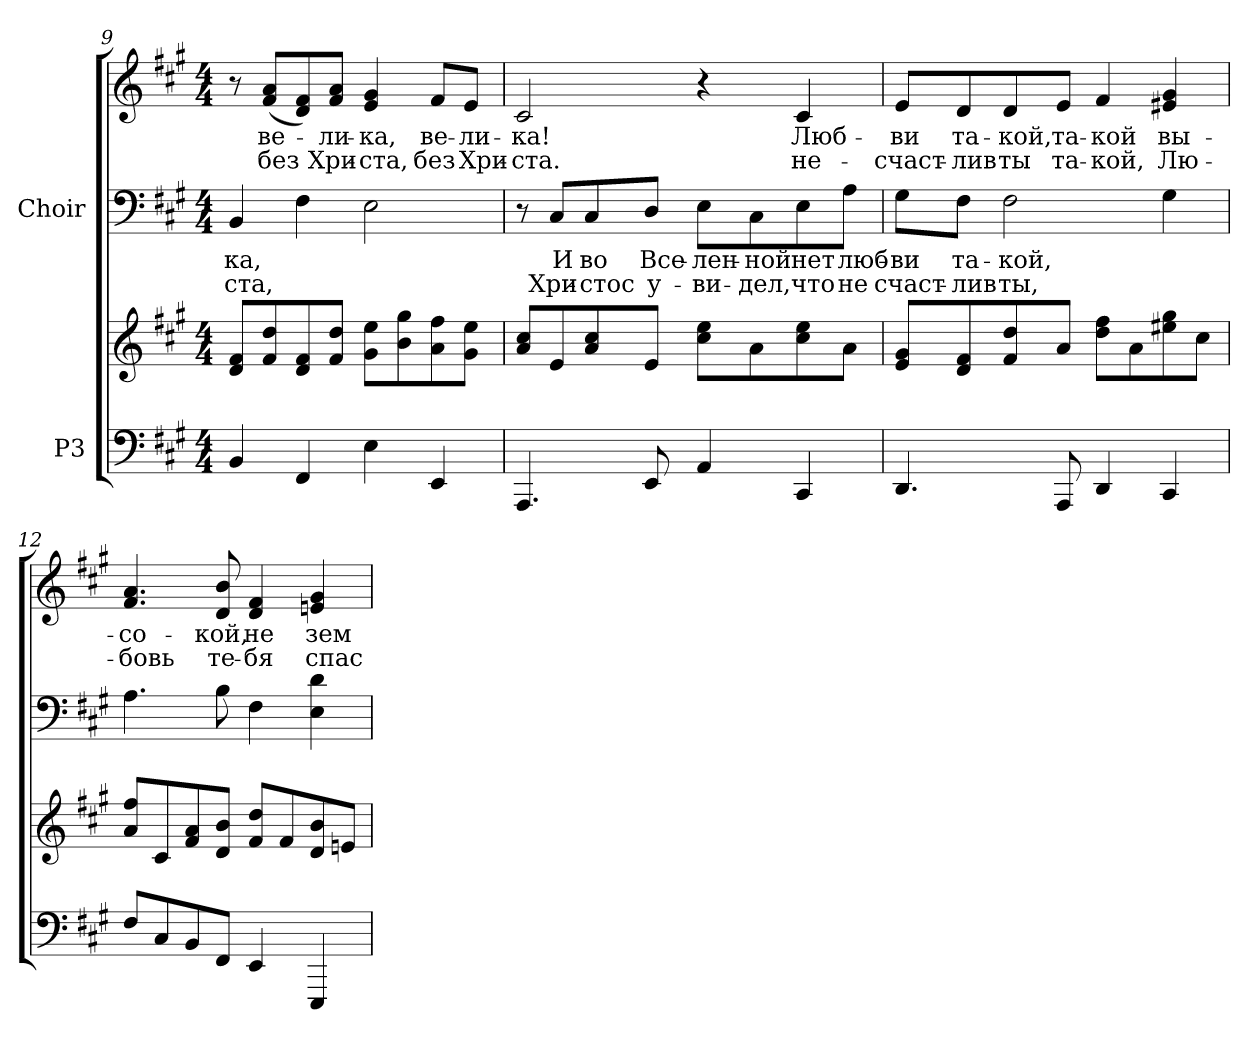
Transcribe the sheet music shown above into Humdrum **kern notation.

**kern	**kern	**kern	**text	**text	**kern	**text	**text
*part2	*part2	*part1	*part1	*part1	*part1	*part1	*part1
*staff4	*staff3	*staff2	*staff2	*staff2	*staff1	*staff1	*staff1
*I"P3	*	*I"Choir	*	*	*	*	*
!!LO:LB:g=z
*clefF4	*clefG2	*clefF4	*	*	*clefG2	*	*
*k[f#c#g#]	*k[f#c#g#]	*k[f#c#g#]	*	*	*k[f#c#g#]	*	*
*A:	*A:	*A:	*	*	*A:	*	*
*M4/4	*M4/4	*M4/4	*	*	*M4/4	*	*
=9	=9	=9	=9	=9	=9	=9	=9
!	!	!	!LO:LY:a:color=#000000	!LO:LY:a:color=#000000	!	!	!
4BBi/	8di/ 8f#iL	4BBi/	-ка,	-ста,	8r	.	.
!	!	!	!	!	!	!LO:LY:b:color=#000000	!LO:LY:b:color=#000000
.	8f#i/ 8ddi	.	.	.	(8f#i/ 8aiL	ве-	без
4FF#i/	8di/ 8f#i	4F#i\	.	.	8di/ 8f#i)	.	.
!	!	!	!	!	!	!LO:LY:b:color=#000000	!LO:LY:b:color=#000000
.	8f#i/ 8ddiJ	.	.	.	8f#i/ 8aiJ	-ли-	Хри-
!	!	!	!	!	!	!LO:LY:b:color=#000000	!LO:LY:b:color=#000000
4Ei\	8g#i\ 8eeiL	2Ei\	.	.	4ei/ 4g#i	-ка,	-ста,
.	8bi\ 8gg#i	.	.	.	.	.	.
!	!	!	!	!	!	!LO:LY:b:color=#000000	!LO:LY:b:color=#000000
4EEi/	8ai\ 8ff#i	.	.	.	8f#i/L	ве-	без
!	!	!	!	!	!	!LO:LY:b:color=#000000	!LO:LY:b:color=#000000
.	8g#i\ 8eeiJ	.	.	.	8ei/J	-ли-	Хри-
=10	=10	=10	=10	=10	=10	=10	=10
!	!	!	!	!	!	!LO:LY:b:color=#000000	!LO:LY:b:color=#000000
4.AAAi/	8ai/ 8cc#iL	8r	.	.	2c#i/	-ка!	-ста.
!	!	!	!LO:LY:a:color=#000000	!LO:LY:a:color=#000000	!	!	!
.	8ei/	8C#i/L	И	Хри-	.	.	.
!	!	!	!LO:LY:a:color=#000000	!LO:LY:a:color=#000000	!	!	!
.	8ai/ 8cc#i	8C#i/	во	-стос	.	.	.
!	!	!	!LO:LY:a:color=#000000	!LO:LY:a:color=#000000	!	!	!
8EEi/	8ei/J	8Di/J	Все-	у-	.	.	.
!	!	!	!LO:LY:a:color=#000000	!LO:LY:a:color=#000000	!	!	!
4AAi/	8cc#i\ 8eeiL	8Ei\L	-лен-	-ви-	4r	.	.
!	!	!	!LO:LY:a:color=#000000	!LO:LY:a:color=#000000	!	!	!
.	8ai\	8C#i\	-ной	-дел,	.	.	.
!	!	!	!LO:LY:a:color=#000000	!LO:LY:a:color=#000000	!	!	!
!	!	!	!	!	!	!LO:LY:b:color=#000000	!LO:LY:b:color=#000000
4CC#i/	8cc#i\ 8eei	8Ei\	нет	что	4c#i/	Люб-	не-
!	!	!	!LO:LY:a:color=#000000	!LO:LY:a:color=#000000	!	!	!
.	8ai\J	8Ai\J	люб-	не	.	.	.
=11	=11	=11	=11	=11	=11	=11	=11
!	!	!	!LO:LY:a:color=#000000	!LO:LY:a:color=#000000	!	!	!
!	!	!	!	!	!	!LO:LY:b:color=#000000	!LO:LY:b:color=#000000
4.DDi/	8ei/ 8g#iL	8G#i\L	-ви	счаст-	8ei/L	-ви	-счаст-
!	!	!	!LO:LY:a:color=#000000	!LO:LY:a:color=#000000	!	!	!
!	!	!	!	!	!	!LO:LY:b:color=#000000	!LO:LY:b:color=#000000
.	8di/ 8f#i	8F#i\J	та-	-лив	8di/	та-	-лив
!	!	!	!LO:LY:a:color=#000000	!LO:LY:a:color=#000000	!	!	!
!	!	!	!	!	!	!LO:LY:b:color=#000000	!LO:LY:b:color=#000000
.	8f#i/ 8ddi	2F#i\	-кой,	ты,	8di/	-кой,	ты
!	!	!	!	!	!	!LO:LY:b:color=#000000	!LO:LY:b:color=#000000
8AAAi/	8ai/J	.	.	.	8ei/J	та-	та-
!	!	!	!	!	!	!LO:LY:b:color=#000000	!LO:LY:b:color=#000000
4DDi/	8ddi\ 8ff#iL	.	.	.	4f#i/	-кой	-кой,
.	8ai\	.	.	.	.	.	.
!	!	!	!	!	!	!LO:LY:b:color=#000000	!LO:LY:b:color=#000000
4CC#i/	8ee#Xi\ 8gg#i	4G#i\	.	.	4e#Xi/ 4g#i	вы-	Лю-
.	8cc#i\J	.	.	.	.	.	.
!!LO:PB:g=z
=12	=12	=12	=12	=12	=12	=12	=12
!	!	!	!	!	!	!LO:LY:b:color=#000000	!LO:LY:b:color=#000000
8F#i/L	8ai/ 8ff#iL	4.Ai\	.	.	4.f#i/ 4.ai	-со-	-бовь
8C#i/	8c#i/	.	.	.	.	.	.
8BBi/	8f#i/ 8ai	.	.	.	.	.	.
!	!	!	!	!	!	!LO:LY:b:color=#000000	!LO:LY:b:color=#000000
8FF#i/J	8di/ 8biJ	8Bi\	.	.	8di/ 8bi	-кой,	те-
!	!	!	!	!	!	!LO:LY:b:color=#000000	!LO:LY:b:color=#000000
4EEi/	8f#i/ 8ddiL	4F#i\	.	.	4di/ 4f#i	не	-бя
.	8f#i/	.	.	.	.	.	.
!	!	!	!	!	!	!LO:LY:b:color=#000000	!LO:LY:b:color=#000000
4EEEi/	8di/ 8bi	4Ei\ 4di	.	.	4eni/ 4g#i	зем-	спас-
.	8eni/J	.	.	.	.	.	.
=	=	=	=	=	=	=	=
*-	*-	*-	*-	*-	*-	*-	*-
